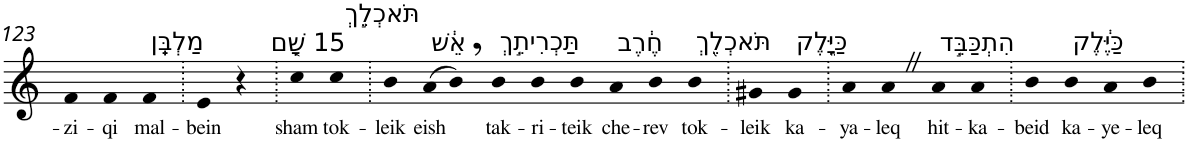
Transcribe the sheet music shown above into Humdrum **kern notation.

**kern	**text
*part1	*part1
*staff1	*staff1
*I"Piano	*
*I'Pno	*
!!LO:PB:g=z
*clefG2	*
*k[]	*
=123	=123
!	!LO:LY:b
4f	-zi-
!	!LO:LY:b
4f	-qi
!LO:TX:a:t=מַלְבֵּֽן	!
!	!LO:LY:b
4f	mal-
=124.	=124.
!	!LO:LY:b
4e	-bein
4r	.
=125.	=125.
!LO:TX:a:t=15 שָׁ֚ם	!
!	!LO:LY:b
4cc	sham
!LO:TX:a:t=תֹּאכְלֵ֣ךְ	!
!	!LO:LY:b
4cc	tok-
=126.	=126.
!	!LO:LY:b
4b	-leik
!LO:TX:a:t=אֵ֔שׁ	!
!	!LO:LY:b
(>8a	eish
8b,)	.
!LO:TX:a:t=תַּכְרִיתֵ֣ךְ	!
!	!LO:LY:b
4b	tak-
!	!LO:LY:b
4b	-ri-
!	!LO:LY:b
4b	-teik
!LO:TX:a:t=חֶ֔רֶב	!
!	!LO:LY:b
4a	che-
!	!LO:LY:b
4b	-rev
!LO:TX:a:t=תֹּאכְלֵ֖ךְ	!
!	!LO:LY:b
4b	tok-
=127.	=127.
!	!LO:LY:b
4g#X	-leik
!LO:TX:a:t=כַּיָּ֑לֶק	!
!	!LO:LY:b
4g#	ka-
=128.	=128.
!	!LO:LY:b
4a	-ya-
!	!LO:LY:b
4aZ	-leq
!LO:TX:a:t=הִתְכַּבֵּ֣ד	!
!	!LO:LY:b
4a	hit-
!	!LO:LY:b
4a	-ka-
=129.	=129.
!	!LO:LY:b
4b	-beid
!LO:TX:a:t=כַּיֶּ֔לֶק	!
!	!LO:LY:b
4b	ka-
!	!LO:LY:b
4a	-ye-
!	!LO:LY:b
4b	-leq
=.	=.
*-	*-
